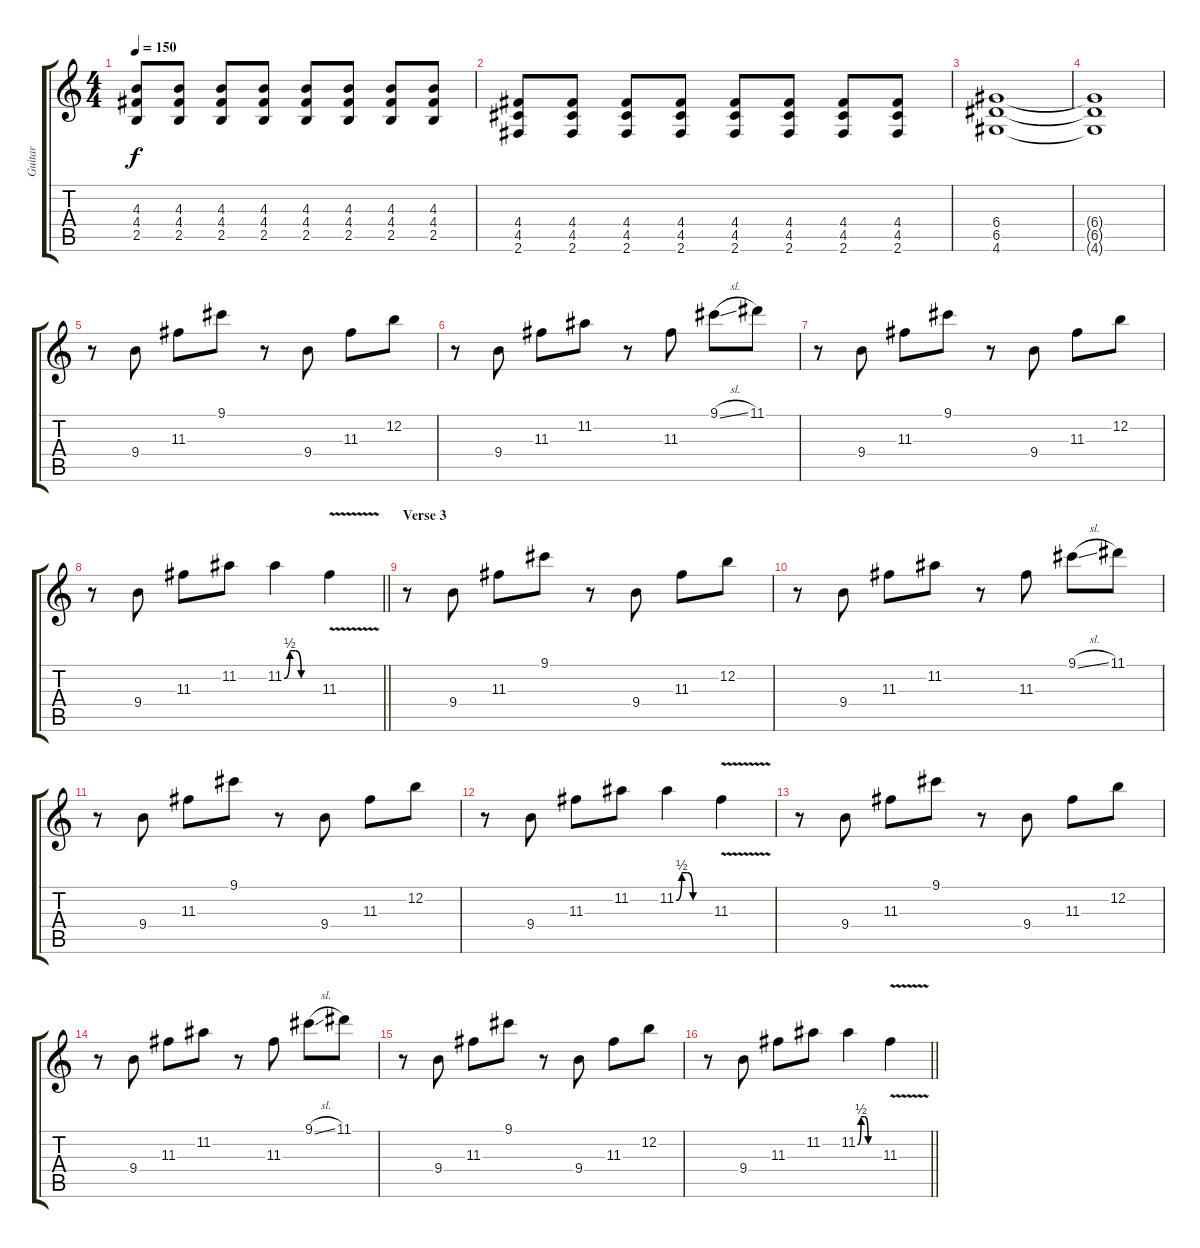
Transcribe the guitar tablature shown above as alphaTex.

\track ("Guitar" "Guitar") {instrument distortionguitar}
\staff {score tabs}
\tuning (E4 B3 G3 D3 A2 E2) {hide}
\ts (4 4)
\tempo 150
\clef g2
\ks c
(4.3 4.4 2.5).8{dy f} (4.3 4.4 2.5).8 (4.3 4.4 2.5).8 (4.3 4.4 2.5).8 (4.3 4.4 2.5).8 (4.3 4.4 2.5).8 (4.3 4.4 2.5).8 (4.3 4.4 2.5).8 |
(4.4 4.5 2.6).8 (4.4 4.5 2.6).8 (4.4 4.5 2.6).8 (4.4 4.5 2.6).8 (4.4 4.5 2.6).8 (4.4 4.5 2.6).8 (4.4 4.5 2.6).8 (4.4 4.5 2.6).8 |
(6.4 6.5 4.6).1 |
(6.4{t} 6.5{t} 4.6{t}).1 |
r.8 9.4.8 11.3.8 9.1.8 r.8 9.4.8 11.3.8 12.2.8 |
r.8 9.4.8 11.3.8 11.2.8 r.8 11.3.8 9.1{sl}.8 11.1.8 |
r.8 9.4.8 11.3.8 9.1.8 r.8 9.4.8 11.3.8 12.2.8 |
\barLineRight lightlight
r.8 9.4.8 11.3.8 11.2.8 11.2{be (custom 0 0 10 2 20 2 30 0 60 0)}.4 11.3{v}.4 |
\section ("" "Verse 3")
r.8 9.4.8 11.3.8 9.1.8 r.8 9.4.8 11.3.8 12.2.8 |
r.8 9.4.8 11.3.8 11.2.8 r.8 11.3.8 9.1{sl}.8 11.1.8 |
r.8 9.4.8 11.3.8 9.1.8 r.8 9.4.8 11.3.8 12.2.8 |
r.8 9.4.8 11.3.8 11.2.8 11.2{be (custom 0 0 10 2 20 2 30 0 60 0)}.4 11.3{v}.4 |
r.8 9.4.8 11.3.8 9.1.8 r.8 9.4.8 11.3.8 12.2.8 |
r.8 9.4.8 11.3.8 11.2.8 r.8 11.3.8 9.1{sl}.8 11.1.8 |
r.8 9.4.8 11.3.8 9.1.8 r.8 9.4.8 11.3.8 12.2.8 |
\barLineRight lightlight
r.8 9.4.8 11.3.8 11.2.8 11.2{be (custom 0 0 10 2 20 2 30 0 60 0)}.4 11.3{v}.4
